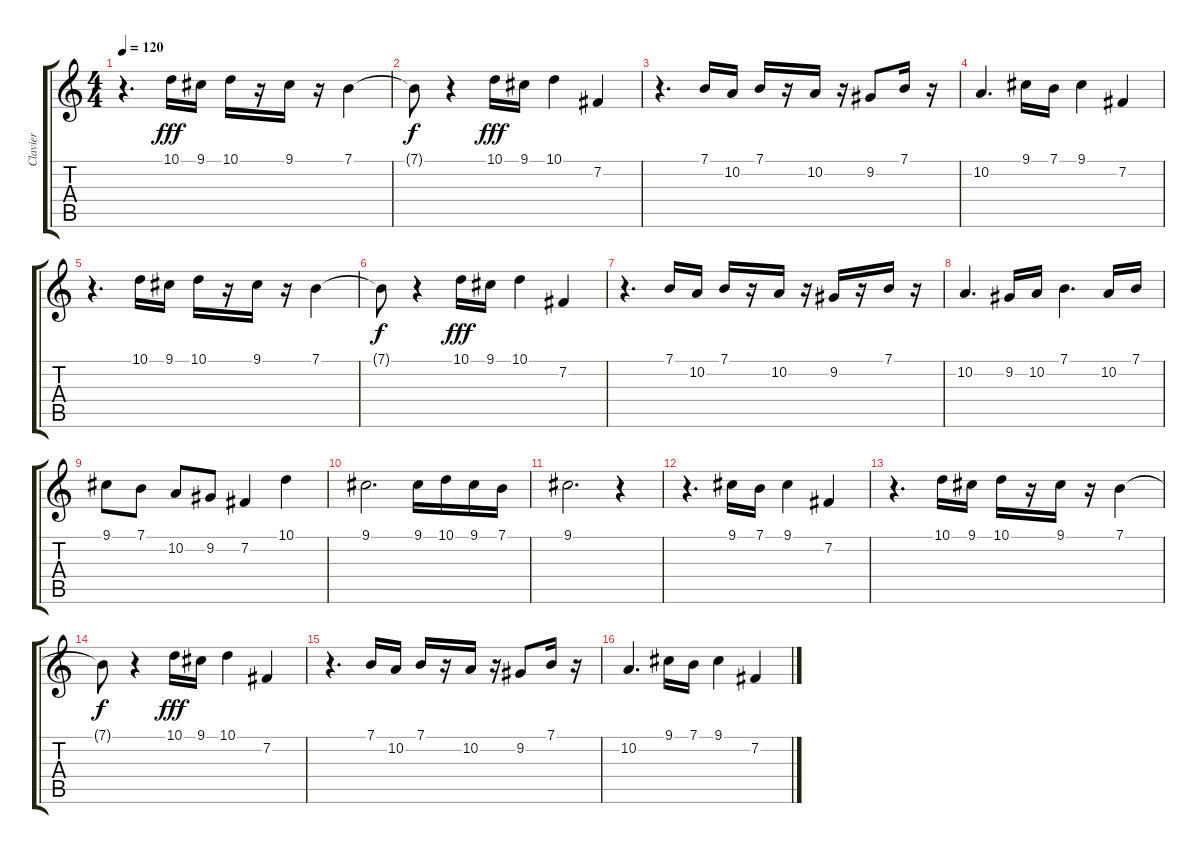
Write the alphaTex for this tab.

\track ("Clavier" "Clavier") {instrument trombone}
\staff {score tabs}
\tuning (E4 B3 G3 D3 A2 E2) {hide}
\ts (4 4)
\tempo 120
\clef g2
\ks c
r.4{d dy fff} 10.1.16 9.1.16 10.1.16 r.16 9.1.16 r.16 7.1.4 |
7.1{t}.8{dy f} r.4 10.1.16{dy fff} 9.1.16 10.1.4 7.2.4 |
r.4{d} 7.1.16 10.2.16 7.1.16 r.16 10.2.16 r.16 9.2.8 7.1.16 r.16 |
10.2.4{d} 9.1.16 7.1.16 9.1.4 7.2.4 |
r.4{d} 10.1.16 9.1.16 10.1.16 r.16 9.1.16 r.16 7.1.4 |
7.1{t}.8{dy f} r.4 10.1.16{dy fff} 9.1.16 10.1.4 7.2.4 |
r.4{d} 7.1.16 10.2.16 7.1.16 r.16 10.2.16 r.16 9.2.16 r.16 7.1.16 r.16 |
10.2.4{d} 9.2.16 10.2.16 7.1.4{d} 10.2.16 7.1.16 |
9.1.8 7.1.8 10.2.8 9.2.8 7.2.4 10.1.4 |
9.1.2{d} 9.1.16 10.1.16 9.1.16 7.1.16 |
9.1.2{d} r.4 |
r.4{d} 9.1.16 7.1.16 9.1.4 7.2.4 |
r.4{d} 10.1.16 9.1.16 10.1.16 r.16 9.1.16 r.16 7.1.4 |
7.1{t}.8{dy f} r.4 10.1.16{dy fff} 9.1.16 10.1.4 7.2.4 |
r.4{d} 7.1.16 10.2.16 7.1.16 r.16 10.2.16 r.16 9.2.8 7.1.16 r.16 |
10.2.4{d} 9.1.16 7.1.16 9.1.4 7.2.4
